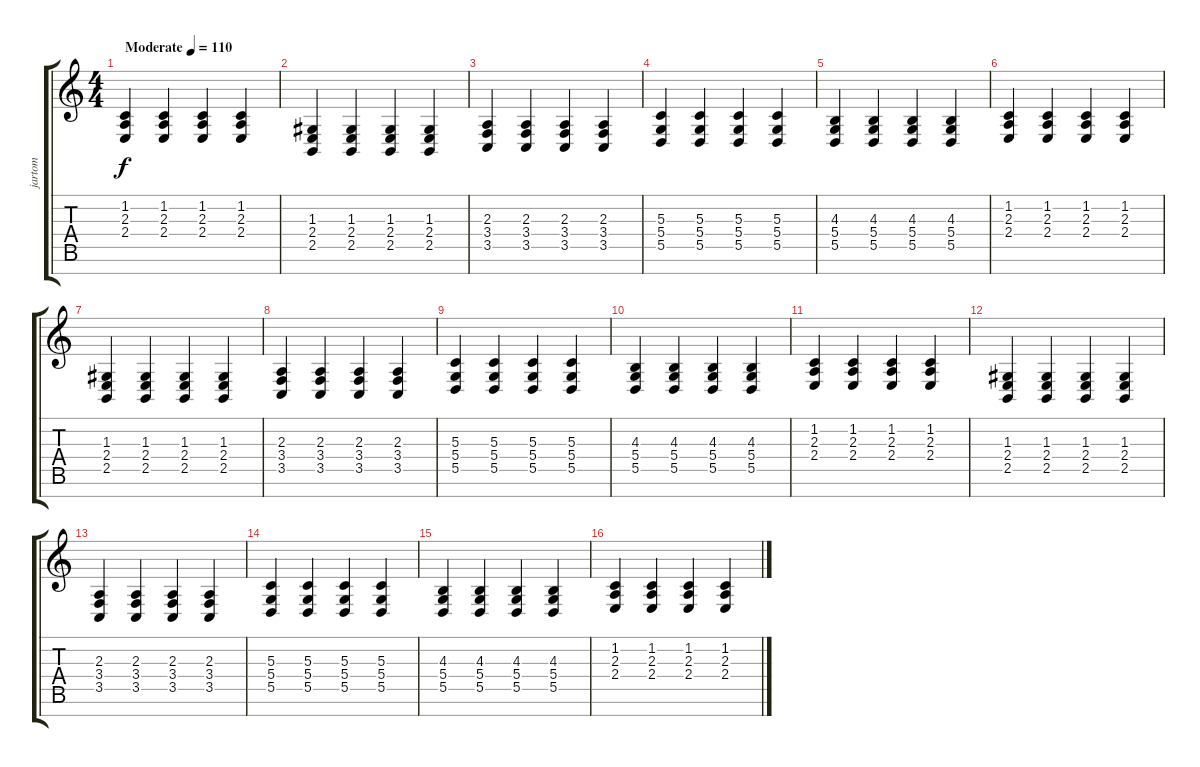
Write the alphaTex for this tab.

\track ("jartom" "jartom") {instrument acousticgrandpiano}
\staff {score tabs}
\tuning (E4 B3 G3 D3 A2 E2 B1) {hide}
\ts (4 4)
\tempo (110 "Moderate")
\clef g2
\ks c
(1.2 2.3 2.4).4{dy f instrument acousticgrandpiano} (1.2 2.3 2.4).4 (1.2 2.3 2.4).4 (1.2 2.3 2.4).4 |
(1.3 2.4 2.5).4 (1.3 2.4 2.5).4 (1.3 2.4 2.5).4 (1.3 2.4 2.5).4 |
(2.3 3.4 3.5).4 (2.3 3.4 3.5).4 (2.3 3.4 3.5).4 (2.3 3.4 3.5).4 |
(5.3 5.4 5.5).4 (5.3 5.4 5.5).4 (5.3 5.4 5.5).4 (5.3 5.4 5.5).4 |
(4.3 5.4 5.5).4 (4.3 5.4 5.5).4 (4.3 5.4 5.5).4 (4.3 5.4 5.5).4 |
(1.2 2.3 2.4).4 (1.2 2.3 2.4).4 (1.2 2.3 2.4).4 (1.2 2.3 2.4).4 |
(1.3 2.4 2.5).4 (1.3 2.4 2.5).4 (1.3 2.4 2.5).4 (1.3 2.4 2.5).4 |
(2.3 3.4 3.5).4 (2.3 3.4 3.5).4 (2.3 3.4 3.5).4 (2.3 3.4 3.5).4 |
(5.3 5.4 5.5).4 (5.3 5.4 5.5).4 (5.3 5.4 5.5).4 (5.3 5.4 5.5).4 |
(4.3 5.4 5.5).4 (4.3 5.4 5.5).4 (4.3 5.4 5.5).4 (4.3 5.4 5.5).4 |
(1.2 2.3 2.4).4 (1.2 2.3 2.4).4 (1.2 2.3 2.4).4 (1.2 2.3 2.4).4 |
(1.3 2.4 2.5).4 (1.3 2.4 2.5).4 (1.3 2.4 2.5).4 (1.3 2.4 2.5).4 |
(2.3 3.4 3.5).4 (2.3 3.4 3.5).4 (2.3 3.4 3.5).4 (2.3 3.4 3.5).4 |
(5.3 5.4 5.5).4 (5.3 5.4 5.5).4 (5.3 5.4 5.5).4 (5.3 5.4 5.5).4 |
(4.3 5.4 5.5).4 (4.3 5.4 5.5).4 (4.3 5.4 5.5).4 (4.3 5.4 5.5).4 |
(1.2 2.3 2.4).4 (1.2 2.3 2.4).4 (1.2 2.3 2.4).4 (1.2 2.3 2.4).4
